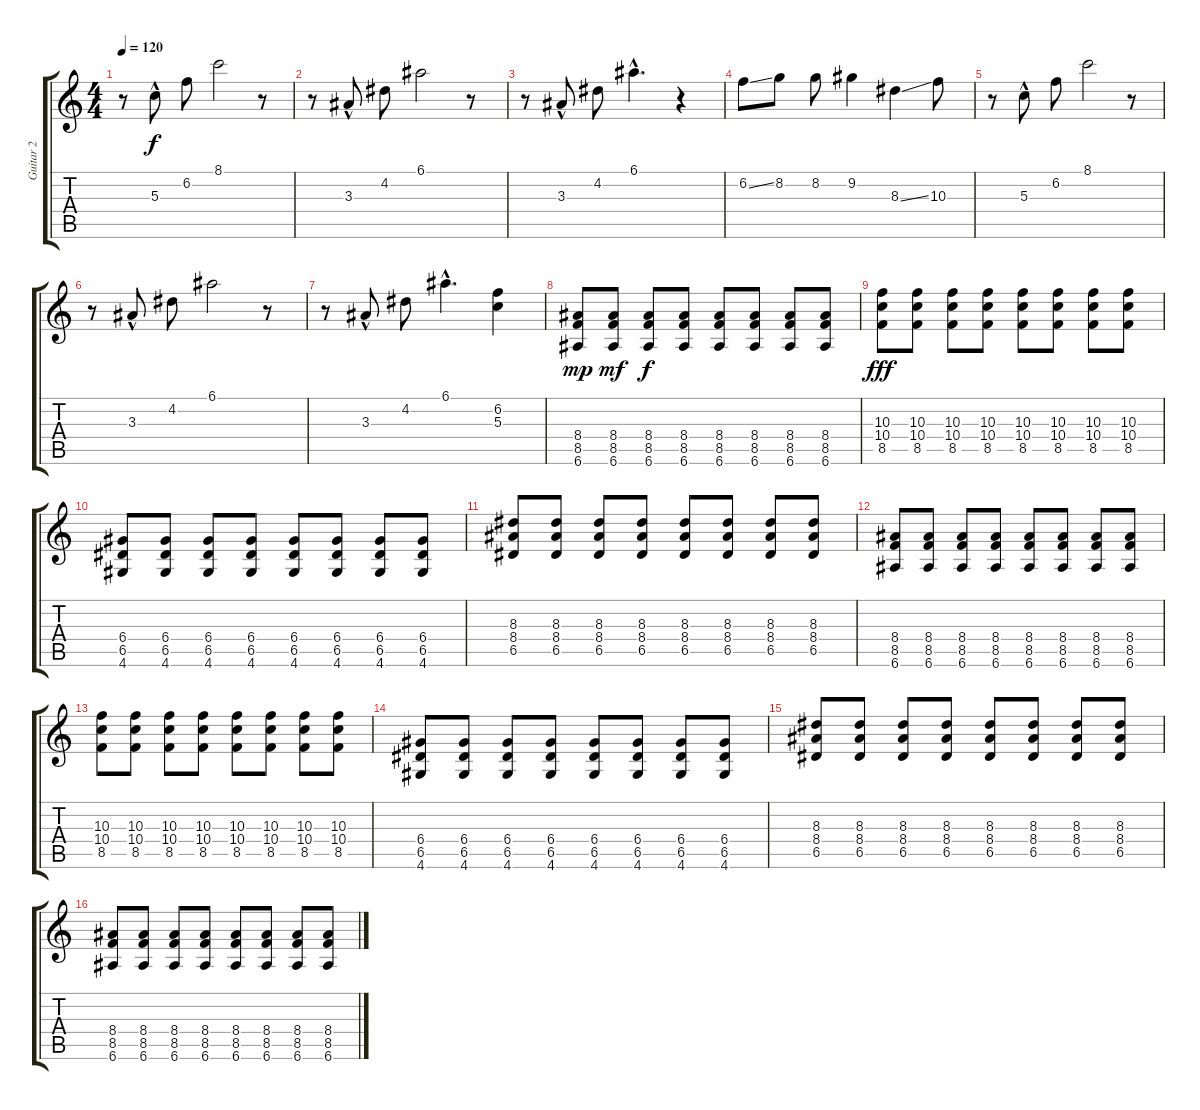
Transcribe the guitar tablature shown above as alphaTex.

\track ("Guitar 2" "Guitar 2") {instrument distortionguitar}
\staff {score tabs}
\tuning (E4 B3 G3 D3 A2 E2) {hide}
\ts (4 4)
\tempo 120
\clef g2
\ks c
r.8{dy f volume 16} 5.3{hac}.8 6.2.8 8.1.2 r.8 |
r.8 3.3{hac}.8 4.2.8 6.1.2 r.8 |
r.8 3.3{hac}.8 4.2.8 6.1{hac}.4{d} r.4 |
6.2{ss}.8 8.2.8 8.2.8 9.2.4 8.3{ss}.4 10.3.8 |
r.8 5.3{hac}.8 6.2.8 8.1.2 r.8 |
r.8 3.3{hac}.8 4.2.8 6.1.2 r.8 |
r.8 3.3{hac}.8 4.2.8 6.1{hac}.4{d} (6.2 5.3).4 |
(8.4 8.5 6.6).8{dy mp} (8.4 8.5 6.6).8{dy mf} (8.4 8.5 6.6).8{dy f} (8.4 8.5 6.6).8 (8.4 8.5 6.6).8 (8.4 8.5 6.6).8 (8.4 8.5 6.6).8 (8.4 8.5 6.6).8 |
(10.3 10.4 8.5).8{dy fff} (10.3 10.4 8.5).8 (10.3 10.4 8.5).8 (10.3 10.4 8.5).8 (10.3 10.4 8.5).8 (10.3 10.4 8.5).8 (10.3 10.4 8.5).8 (10.3 10.4 8.5).8 |
(6.4 6.5 4.6).8 (6.4 6.5 4.6).8 (6.4 6.5 4.6).8 (6.4 6.5 4.6).8 (6.4 6.5 4.6).8 (6.4 6.5 4.6).8 (6.4 6.5 4.6).8 (6.4 6.5 4.6).8 |
(8.3 8.4 6.5).8 (8.3 8.4 6.5).8 (8.3 8.4 6.5).8 (8.3 8.4 6.5).8 (8.3 8.4 6.5).8 (8.3 8.4 6.5).8 (8.3 8.4 6.5).8 (8.3 8.4 6.5).8 |
(8.4 8.5 6.6).8 (8.4 8.5 6.6).8 (8.4 8.5 6.6).8 (8.4 8.5 6.6).8 (8.4 8.5 6.6).8 (8.4 8.5 6.6).8 (8.4 8.5 6.6).8 (8.4 8.5 6.6).8 |
(10.3 10.4 8.5).8 (10.3 10.4 8.5).8 (10.3 10.4 8.5).8 (10.3 10.4 8.5).8 (10.3 10.4 8.5).8 (10.3 10.4 8.5).8 (10.3 10.4 8.5).8 (10.3 10.4 8.5).8 |
(6.4 6.5 4.6).8 (6.4 6.5 4.6).8 (6.4 6.5 4.6).8 (6.4 6.5 4.6).8 (6.4 6.5 4.6).8 (6.4 6.5 4.6).8 (6.4 6.5 4.6).8 (6.4 6.5 4.6).8 |
(8.3 8.4 6.5).8 (8.3 8.4 6.5).8 (8.3 8.4 6.5).8 (8.3 8.4 6.5).8 (8.3 8.4 6.5).8 (8.3 8.4 6.5).8 (8.3 8.4 6.5).8 (8.3 8.4 6.5).8 |
(8.4 8.5 6.6).8 (8.4 8.5 6.6).8 (8.4 8.5 6.6).8 (8.4 8.5 6.6).8 (8.4 8.5 6.6).8 (8.4 8.5 6.6).8 (8.4 8.5 6.6).8 (8.4 8.5 6.6).8
